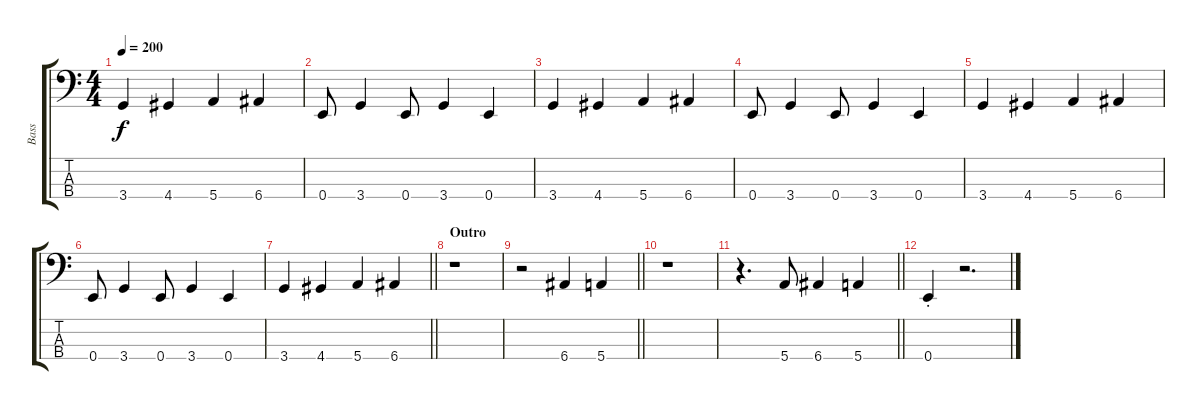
\track ("Bass" "Bass") {instrument electricbasspick}
\staff {score tabs}
\tuning (G2 D2 A1 E1) {hide}
\ts (4 4)
\tempo 200
\clef f4
\ks c
3.4.4{dy f} 4.4.4 5.4.4 6.4.4 |
0.4.8 3.4.4 0.4.8 3.4.4 0.4.4 |
3.4.4 4.4.4 5.4.4 6.4.4 |
0.4.8 3.4.4 0.4.8 3.4.4 0.4.4 |
3.4.4 4.4.4 5.4.4 6.4.4 |
0.4.8 3.4.4 0.4.8 3.4.4 0.4.4 |
\barLineRight lightlight
3.4.4 4.4.4 5.4.4 6.4.4 |
\section ("" "Outro ")
r.1 |
\barLineRight lightlight
r.2 6.4.4 5.4.4 |
r.1 |
\barLineRight lightlight
r.4{d} 5.4.8 6.4.4 5.4.4 |
0.4{st}.4 r.2{d}
